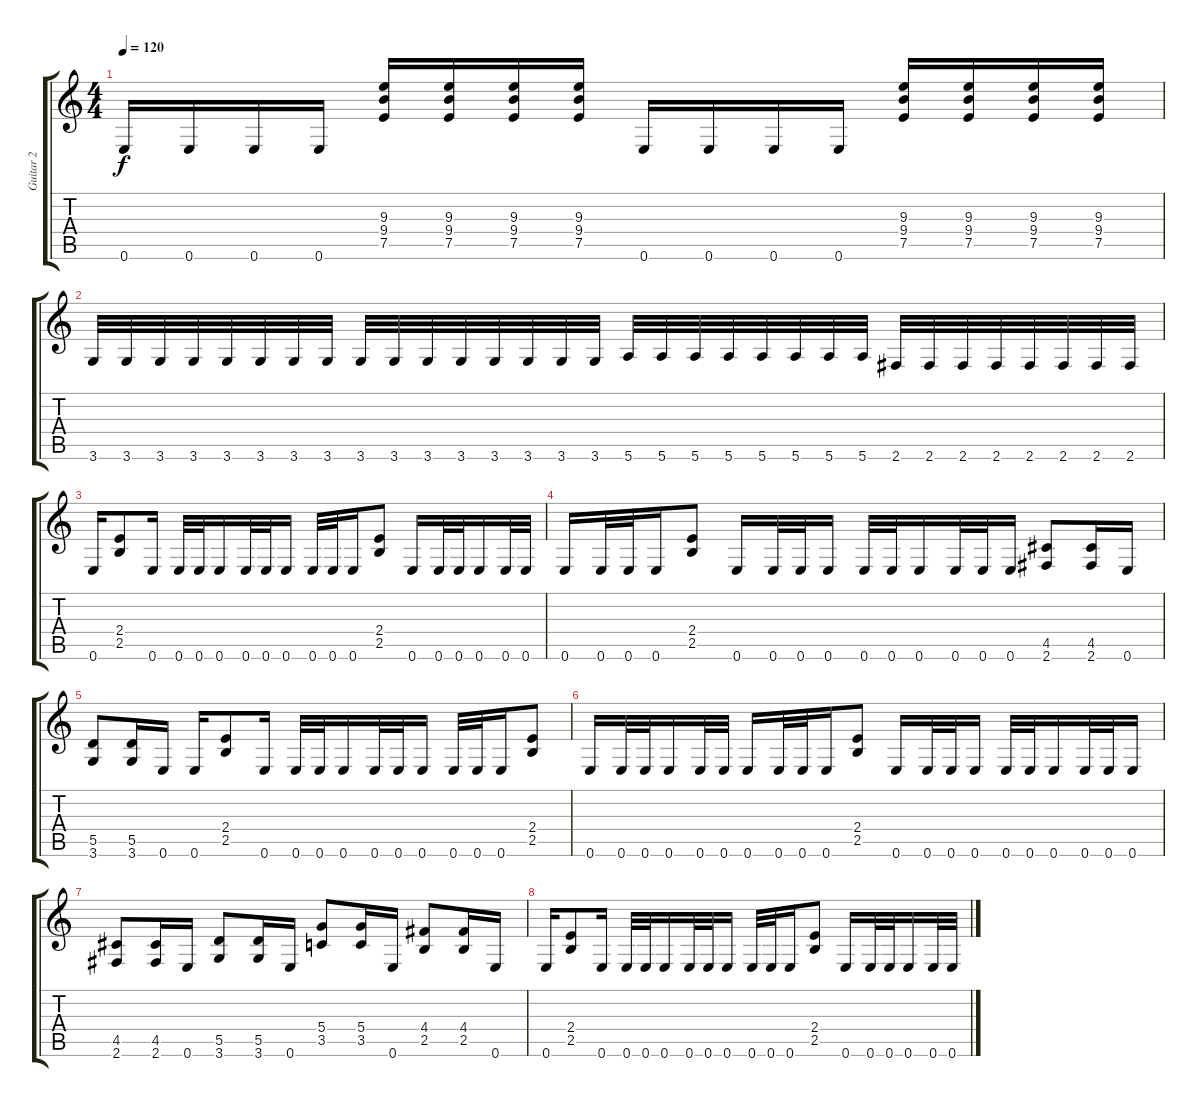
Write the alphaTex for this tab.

\track ("Guitar 2" "Guitar 2") {instrument distortionguitar}
\staff {score tabs}
\tuning (E4 B3 G3 D3 A2 E2) {hide}
\ts (4 4)
\tempo 120
\clef g2
\ks c
0.6.16{dy f} 0.6.16 0.6.16 0.6.16 (9.3 9.4 7.5).16 (9.3 9.4 7.5).16 (9.3 9.4 7.5).16 (9.3 9.4 7.5).16 0.6.16 0.6.16 0.6.16 0.6.16 (9.3 9.4 7.5).16 (9.3 9.4 7.5).16 (9.3 9.4 7.5).16 (9.3 9.4 7.5).16 |
3.6.32 3.6.32 3.6.32 3.6.32 3.6.32 3.6.32 3.6.32 3.6.32 3.6.32 3.6.32 3.6.32 3.6.32 3.6.32 3.6.32 3.6.32 3.6.32 5.6.32 5.6.32 5.6.32 5.6.32 5.6.32 5.6.32 5.6.32 5.6.32 2.6.32 2.6.32 2.6.32 2.6.32 2.6.32 2.6.32 2.6.32 2.6.32 |
0.6.16 (2.4 2.5).8 0.6.16 0.6.32 0.6.32 0.6.16 0.6.32 0.6.32 0.6.16 0.6.32 0.6.32 0.6.16 (2.4 2.5).8 0.6.16 0.6.32 0.6.32 0.6.16 0.6.32 0.6.32 |
0.6.16 0.6.32 0.6.32 0.6.16 (2.4 2.5).8 0.6.16 0.6.32 0.6.32 0.6.16 0.6.32 0.6.32 0.6.16 0.6.32 0.6.32 0.6.16 (4.5 2.6).8 (4.5 2.6).16 0.6.16 |
(5.5 3.6).8 (5.5 3.6).16 0.6.16 0.6.16 (2.4 2.5).8 0.6.16 0.6.32 0.6.32 0.6.16 0.6.32 0.6.32 0.6.16 0.6.32 0.6.32 0.6.16 (2.4 2.5).8 |
0.6.16 0.6.32 0.6.32 0.6.16 0.6.32 0.6.32 0.6.16 0.6.32 0.6.32 0.6.16 (2.4 2.5).8 0.6.16 0.6.32 0.6.32 0.6.16 0.6.32 0.6.32 0.6.16 0.6.32 0.6.32 0.6.16 |
(4.5 2.6).8 (4.5 2.6).16 0.6.16 (5.5 3.6).8 (5.5 3.6).16 0.6.16 (5.4 3.5).8 (5.4 3.5).16 0.6.16 (4.4 2.5).8 (4.4 2.5).16 0.6.16 |
0.6.16 (2.4 2.5).8 0.6.16 0.6.32 0.6.32 0.6.16 0.6.32 0.6.32 0.6.16 0.6.32 0.6.32 0.6.16 (2.4 2.5).8 0.6.16 0.6.32 0.6.32 0.6.16 0.6.32 0.6.32
